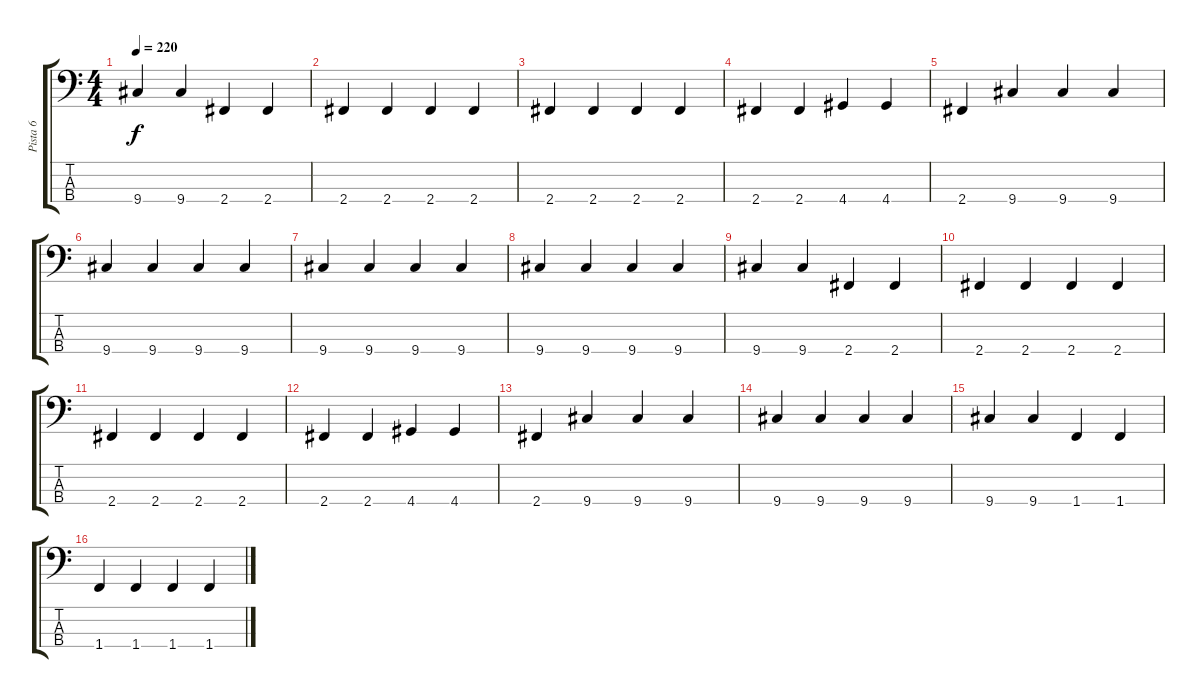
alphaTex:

\track ("Pista 6" "Pista 6") {instrument electricbassfinger}
\staff {score tabs}
\tuning (G2 D2 A1 E1) {hide}
\ts (4 4)
\tempo 220
\clef f4
\ks c
9.4.4{dy f} 9.4.4 2.4.4 2.4.4 |
2.4.4 2.4.4 2.4.4 2.4.4 |
2.4.4 2.4.4 2.4.4 2.4.4 |
2.4.4 2.4.4 4.4.4 4.4.4 |
2.4.4 9.4.4 9.4.4 9.4.4 |
9.4.4 9.4.4 9.4.4 9.4.4 |
9.4.4 9.4.4 9.4.4 9.4.4 |
9.4.4 9.4.4 9.4.4 9.4.4 |
9.4.4 9.4.4 2.4.4 2.4.4 |
2.4.4 2.4.4 2.4.4 2.4.4 |
2.4.4 2.4.4 2.4.4 2.4.4 |
2.4.4 2.4.4 4.4.4 4.4.4 |
2.4.4 9.4.4 9.4.4 9.4.4 |
9.4.4 9.4.4 9.4.4 9.4.4 |
9.4.4 9.4.4 1.4.4 1.4.4 |
1.4.4 1.4.4 1.4.4 1.4.4
